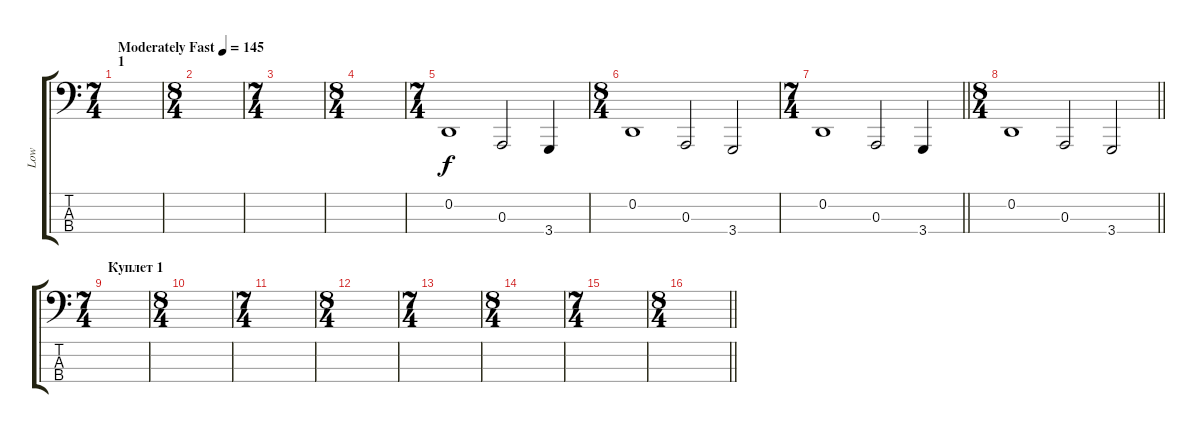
\track ("Low" "Low") {instrument lead2sawtooth}
\staff {score tabs}
\tuning (G2 D2 A1 E1) {hide}
\ts (7 4)
\section ("" "1")
\tempo (145 "Moderately Fast")
\clef f4
\ks c
|
\ts (8 4)
|
\ts (7 4)
|
\ts (8 4)
|
\ts (7 4)
0.2.1 0.3.2 3.4.4 |
\ts (8 4)
0.2.1 0.3.2 3.4.2 |
\ts (7 4)
\barLineRight lightlight
0.2.1 0.3.2 3.4.4 |
\ts (8 4)
\barLineRight lightlight
0.2.1 0.3.2 3.4.2 |
\ts (7 4)
\section ("" "Куплет 1")
|
\ts (8 4)
|
\ts (7 4)
|
\ts (8 4)
|
\ts (7 4)
|
\ts (8 4)
|
\ts (7 4)
|
\ts (8 4)
\barLineRight lightlight
